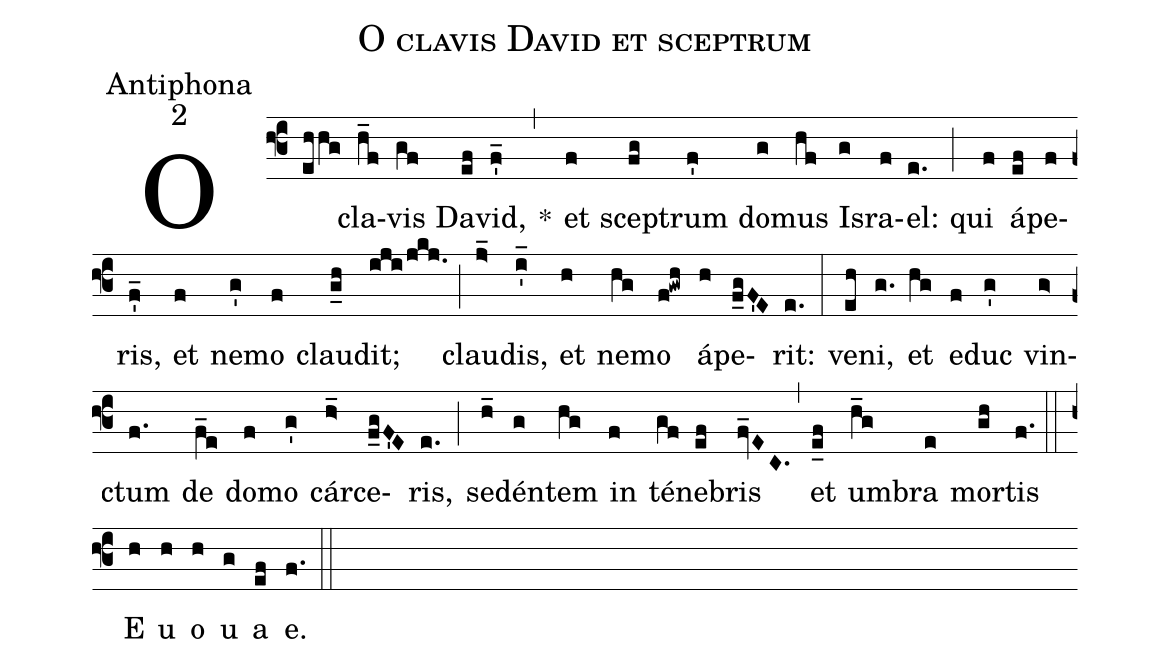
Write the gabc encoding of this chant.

name:O clavis David et sceptrum;
office-part:Antiphona;
mode:2;
%%
(f3) O(ehhg) cla(h_f)vis(gf) Da(ef)vid,(f'_) *(,) et(f) sce(fg)ptrum(f') do(g)mus(hf) Is(g)ra(f)el:(e.) (;) qui(f) á(ef)pe(f)ris,(f'_) et(f) ne(g')mo(f) clau(g_h)dit;(iji/jkj.) (;) clau(j>_)dis,(i'_) et(h) ne(hg)mo(f!gwh) á(h)pe(f_gF'E)rit:(e.) (:) ve(eh)ni,(g.) et(hg) e(f)duc(g') vin(g>)ctum(f.) de(f_e) do(f)mo(g') cár(h>_)ce(f_gF'E)ris,(e.) (;) se(h_)dén(g)tem(hg) in(f) té(gf)ne(ef)bris(fv_EC.) (,) et(e_f) um(h_g)bra(e) mor(gh)tis(f.) (::) E(h) u(h) o(h) u(g) a(ef) e.(f.) (::)
